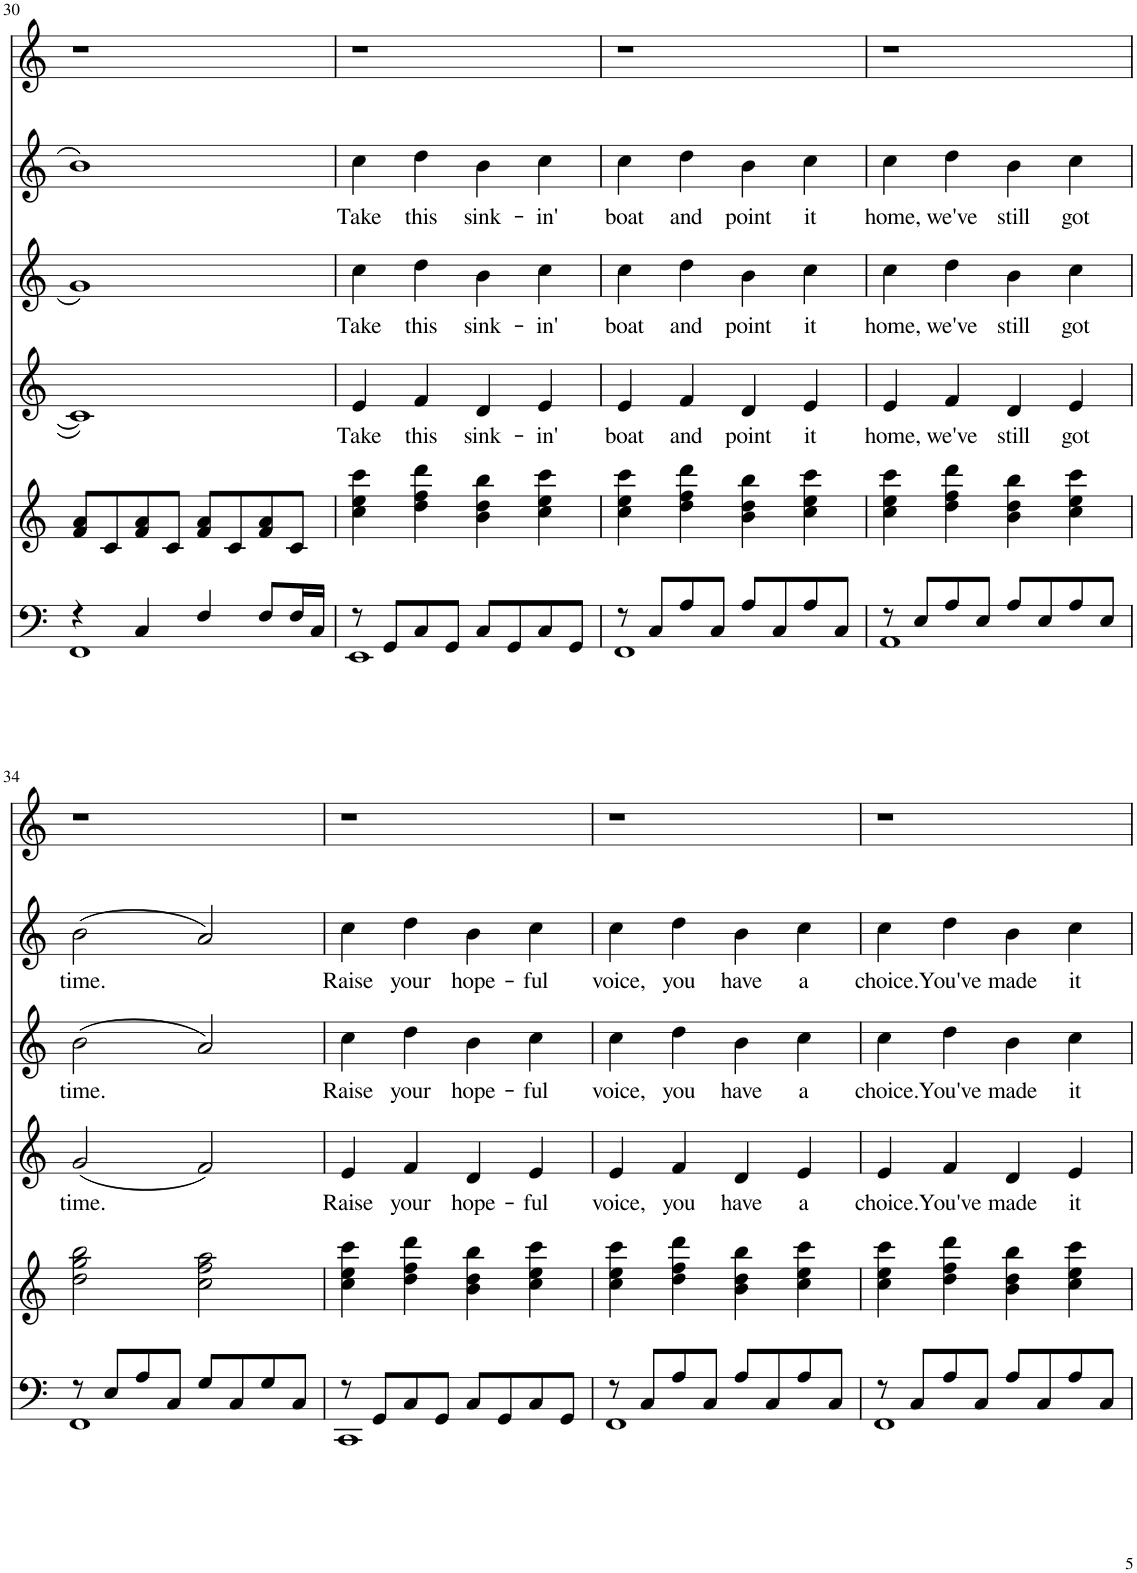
**kern	**kern	**kern	**text	**kern	**text	**kern	**text	**kern
*part6	*part5	*part4	*part4	*part3	*part3	*part2	*part2	*part1
*staff6	*staff5	*staff4	*staff4	*staff3	*staff3	*staff2	*staff2	*staff1
*I"Piano	*I"Piano	*I"Alto	*	*I"Soprano II	*	*I"Soprano	*	*I"Solo
*I'Pno	*I'Pno	*	*	*	*	*	*	*
!!LO:PB:g=z
*clefF4	*clefG2	*clefG2	*	*clefG2	*	*clefG2	*	*clefG2
*k[]	*k[]	*k[]	*	*k[]	*	*k[]	*	*k[]
*M4/4	*M4/4	*M4/4	*	*M4/4	*	*M4/4	*	*M4/4
=30	=30	=30	=30	=30	=30	=30	=30	=30
*^	*	*	*	*	*	*	*	*
4r	1FF	8f/ 8a/L	1c]	.	1g	.	1b	.	1r
.	.	8c/	.	.	.	.	.	.	.
4C/	.	8f/ 8a/	.	.	.	.	.	.	.
.	.	8c/J	.	.	.	.	.	.	.
4F/	.	8f/ 8a/L	.	.	.	.	.	.	.
.	.	8c/	.	.	.	.	.	.	.
8F/L	.	8f/ 8a/	.	.	.	.	.	.	.
16F/L	.	8c/J	.	.	.	.	.	.	.
16C/JJ	.	.	.	.	.	.	.	.	.
=31	=31	=31	=31	=31	=31	=31	=31	=31	=31
!	!	!	!	!LO:LY:b	!	!LO:LY:b	!	!LO:LY:b	!
8r	1EE	4cc\ 4ee\ 4ccc\	4e/	Take	4cc\	Take	4cc\	Take	1r
8GG/L	.	.	.	.	.	.	.	.	.
!	!	!	!	!LO:LY:b	!	!LO:LY:b	!	!LO:LY:b	!
8C/	.	4dd\ 4ff\ 4ddd\	4f/	this	4dd\	this	4dd\	this	.
8GG/J	.	.	.	.	.	.	.	.	.
!	!	!	!	!LO:LY:b	!	!LO:LY:b	!	!LO:LY:b	!
8C/L	.	4b\ 4dd\ 4bb\	4d/	sink-	4b\	sink-	4b\	sink-	.
8GG/	.	.	.	.	.	.	.	.	.
!	!	!	!	!LO:LY:b	!	!LO:LY:b	!	!LO:LY:b	!
8C/	.	4cc\ 4ee\ 4ccc\	4e/	-in'	4cc\	-in'	4cc\	-in'	.
8GG/J	.	.	.	.	.	.	.	.	.
=32	=32	=32	=32	=32	=32	=32	=32	=32	=32
!	!	!	!	!LO:LY:b	!	!LO:LY:b	!	!LO:LY:b	!
8r	1FF	4cc\ 4ee\ 4ccc\	4e/	boat	4cc\	boat	4cc\	boat	1r
8C/L	.	.	.	.	.	.	.	.	.
!	!	!	!	!LO:LY:b	!	!LO:LY:b	!	!LO:LY:b	!
8A/	.	4dd\ 4ff\ 4ddd\	4f/	and	4dd\	and	4dd\	and	.
8C/J	.	.	.	.	.	.	.	.	.
!	!	!	!	!LO:LY:b	!	!LO:LY:b	!	!LO:LY:b	!
8A/L	.	4b\ 4dd\ 4bb\	4d/	point	4b\	point	4b\	point	.
8C/	.	.	.	.	.	.	.	.	.
!	!	!	!	!LO:LY:b	!	!LO:LY:b	!	!LO:LY:b	!
8A/	.	4cc\ 4ee\ 4ccc\	4e/	it	4cc\	it	4cc\	it	.
8C/J	.	.	.	.	.	.	.	.	.
=33	=33	=33	=33	=33	=33	=33	=33	=33	=33
!	!	!	!	!LO:LY:b	!	!LO:LY:b	!	!LO:LY:b	!
8r	1AA	4cc\ 4ee\ 4ccc\	4e/	home,	4cc\	home,	4cc\	home,	1r
8E/L	.	.	.	.	.	.	.	.	.
!	!	!	!	!LO:LY:b	!	!LO:LY:b	!	!LO:LY:b	!
8A/	.	4dd\ 4ff\ 4ddd\	4f/	we've	4dd\	we've	4dd\	we've	.
8E/J	.	.	.	.	.	.	.	.	.
!	!	!	!	!LO:LY:b	!	!LO:LY:b	!	!LO:LY:b	!
8A/L	.	4b\ 4dd\ 4bb\	4d/	still	4b\	still	4b\	still	.
8E/	.	.	.	.	.	.	.	.	.
!	!	!	!	!LO:LY:b	!	!LO:LY:b	!	!LO:LY:b	!
8A/	.	4cc\ 4ee\ 4ccc\	4e/	got	4cc\	got	4cc\	got	.
8E/J	.	.	.	.	.	.	.	.	.
!!LO:LB:g=z
=34	=34	=34	=34	=34	=34	=34	=34	=34	=34
!	!	!	!	!LO:LY:b	!	!LO:LY:b	!	!LO:LY:b	!
8r	1FF	2dd\ 2gg\ 2bb\	(2g/	time.	(2b\	time.	(2b\	time.	1r
8E/L	.	.	.	.	.	.	.	.	.
8A/	.	.	.	.	.	.	.	.	.
8C/J	.	.	.	.	.	.	.	.	.
8G/L	.	2cc\ 2ff\ 2aa\	2f/)	.	2a/)	.	2a/)	.	.
8C/	.	.	.	.	.	.	.	.	.
8G/	.	.	.	.	.	.	.	.	.
8C/J	.	.	.	.	.	.	.	.	.
=35	=35	=35	=35	=35	=35	=35	=35	=35	=35
!	!	!	!	!LO:LY:b	!	!LO:LY:b	!	!LO:LY:b	!
8r	1CC	4cc\ 4ee\ 4ccc\	4e/	Raise	4cc\	Raise	4cc\	Raise	1r
8GG/L	.	.	.	.	.	.	.	.	.
!	!	!	!	!LO:LY:b	!	!LO:LY:b	!	!LO:LY:b	!
8C/	.	4dd\ 4ff\ 4ddd\	4f/	your	4dd\	your	4dd\	your	.
8GG/J	.	.	.	.	.	.	.	.	.
!	!	!	!	!LO:LY:b	!	!LO:LY:b	!	!LO:LY:b	!
8C/L	.	4b\ 4dd\ 4bb\	4d/	hope-	4b\	hope-	4b\	hope-	.
8GG/	.	.	.	.	.	.	.	.	.
!	!	!	!	!LO:LY:b	!	!LO:LY:b	!	!LO:LY:b	!
8C/	.	4cc\ 4ee\ 4ccc\	4e/	-ful	4cc\	-ful	4cc\	-ful	.
8GG/J	.	.	.	.	.	.	.	.	.
=36	=36	=36	=36	=36	=36	=36	=36	=36	=36
!	!	!	!	!LO:LY:b	!	!LO:LY:b	!	!LO:LY:b	!
8r	1FF	4cc\ 4ee\ 4ccc\	4e/	voice,	4cc\	voice,	4cc\	voice,	1r
8C/L	.	.	.	.	.	.	.	.	.
!	!	!	!	!LO:LY:b	!	!LO:LY:b	!	!LO:LY:b	!
8A/	.	4dd\ 4ff\ 4ddd\	4f/	you	4dd\	you	4dd\	you	.
8C/J	.	.	.	.	.	.	.	.	.
!	!	!	!	!LO:LY:b	!	!LO:LY:b	!	!LO:LY:b	!
8A/L	.	4b\ 4dd\ 4bb\	4d/	have	4b\	have	4b\	have	.
8C/	.	.	.	.	.	.	.	.	.
!	!	!	!	!LO:LY:b	!	!LO:LY:b	!	!LO:LY:b	!
8A/	.	4cc\ 4ee\ 4ccc\	4e/	a	4cc\	a	4cc\	a	.
8C/J	.	.	.	.	.	.	.	.	.
=37	=37	=37	=37	=37	=37	=37	=37	=37	=37
!	!	!	!	!LO:LY:b	!	!LO:LY:b	!	!LO:LY:b	!
8r	1FF	4cc\ 4ee\ 4ccc\	4e/	choice.	4cc\	choice.	4cc\	choice.	1r
8C/L	.	.	.	.	.	.	.	.	.
!	!	!	!	!LO:LY:b	!	!LO:LY:b	!	!LO:LY:b	!
8A/	.	4dd\ 4ff\ 4ddd\	4f/	You've	4dd\	You've	4dd\	You've	.
8C/J	.	.	.	.	.	.	.	.	.
!	!	!	!	!LO:LY:b	!	!LO:LY:b	!	!LO:LY:b	!
8A/L	.	4b\ 4dd\ 4bb\	4d/	made	4b\	made	4b\	made	.
8C/	.	.	.	.	.	.	.	.	.
!	!	!	!	!LO:LY:b	!	!LO:LY:b	!	!LO:LY:b	!
8A/	.	4cc\ 4ee\ 4ccc\	4e/	it	4cc\	it	4cc\	it	.
8C/J	.	.	.	.	.	.	.	.	.
*v	*v	*	*	*	*	*	*	*	*
=	=	=	=	=	=	=	=	=
*-	*-	*-	*-	*-	*-	*-	*-	*-
